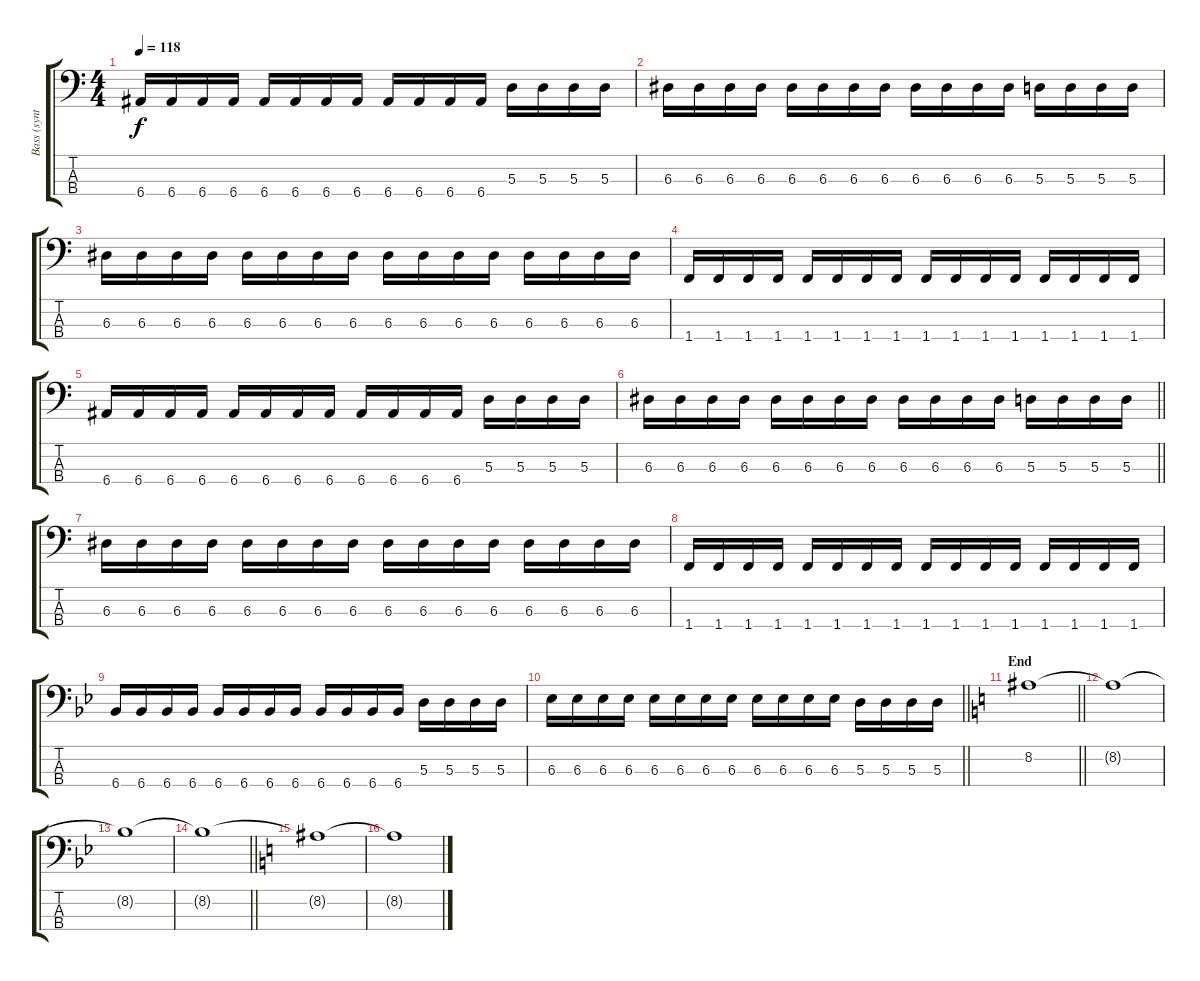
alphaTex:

\track ("Bass (synth rhythm)" "Bass (synt") {instrument electricbasspick}
\staff {score tabs}
\tuning (G2 D2 A1 E1) {hide}
\ts (4 4)
\tempo 118
\clef f4
\ks c
6.4.16{dy f} 6.4.16 6.4.16 6.4.16 6.4.16 6.4.16 6.4.16 6.4.16 6.4.16 6.4.16 6.4.16 6.4.16 5.3.16 5.3.16 5.3.16 5.3.16 |
6.3.16 6.3.16 6.3.16 6.3.16 6.3.16 6.3.16 6.3.16 6.3.16 6.3.16 6.3.16 6.3.16 6.3.16 5.3.16 5.3.16 5.3.16 5.3.16 |
6.3.16 6.3.16 6.3.16 6.3.16 6.3.16 6.3.16 6.3.16 6.3.16 6.3.16 6.3.16 6.3.16 6.3.16 6.3.16 6.3.16 6.3.16 6.3.16 |
1.4.16 1.4.16 1.4.16 1.4.16 1.4.16 1.4.16 1.4.16 1.4.16 1.4.16 1.4.16 1.4.16 1.4.16 1.4.16 1.4.16 1.4.16 1.4.16 |
6.4.16 6.4.16 6.4.16 6.4.16 6.4.16 6.4.16 6.4.16 6.4.16 6.4.16 6.4.16 6.4.16 6.4.16 5.3.16 5.3.16 5.3.16 5.3.16 |
\barLineRight lightlight
6.3.16 6.3.16 6.3.16 6.3.16 6.3.16 6.3.16 6.3.16 6.3.16 6.3.16 6.3.16 6.3.16 6.3.16 5.3.16 5.3.16 5.3.16 5.3.16 |
6.3.16 6.3.16 6.3.16 6.3.16 6.3.16 6.3.16 6.3.16 6.3.16 6.3.16 6.3.16 6.3.16 6.3.16 6.3.16 6.3.16 6.3.16 6.3.16 |
1.4.16 1.4.16 1.4.16 1.4.16 1.4.16 1.4.16 1.4.16 1.4.16 1.4.16 1.4.16 1.4.16 1.4.16 1.4.16 1.4.16 1.4.16 1.4.16 |
\ks bb
6.4.16 6.4.16 6.4.16 6.4.16 6.4.16 6.4.16 6.4.16 6.4.16 6.4.16 6.4.16 6.4.16 6.4.16 5.3.16 5.3.16 5.3.16 5.3.16 |
\barLineRight lightlight
6.3.16 6.3.16 6.3.16 6.3.16 6.3.16 6.3.16 6.3.16 6.3.16 6.3.16 6.3.16 6.3.16 6.3.16 5.3.16 5.3.16 5.3.16 5.3.16 |
\section ("" "End")
\barLineRight lightlight
\ks c
8.2.1 |
8.2{t}.1 |
\ks bb
8.2{t}.1{volume 3} |
\barLineRight lightlight
8.2{t}.1 |
\ks c
8.2{t}.1 |
8.2{t}.1
